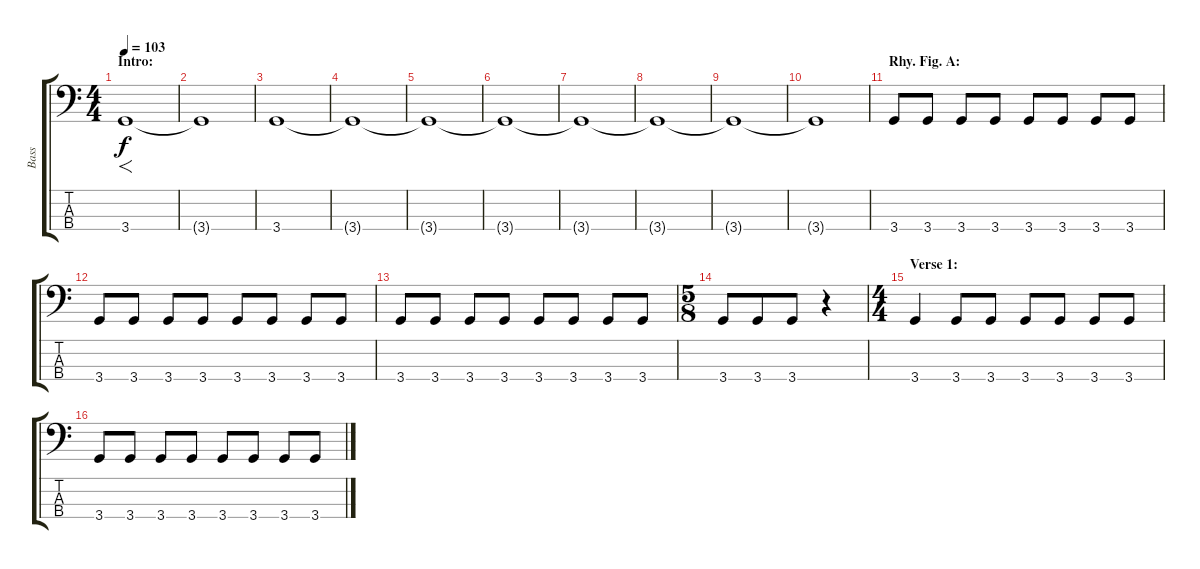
\track ("Bass" "Bass") {instrument electricbasspick}
\staff {score tabs}
\tuning (G2 D2 A1 E1) {hide}
\ts (4 4)
\section ("" "Intro:")
\tempo 103
\clef f4
\ks c
3.4.1{f dy f instrument stringensemble1} |
3.4{t}.1{volume 2} |
3.4.1{volume 6} |
3.4{t}.1 |
3.4{t}.1 |
3.4{t}.1 |
3.4{t}.1 |
3.4{t}.1 |
3.4{t}.1 |
3.4{t}.1 |
\section ("" "Rhy. Fig. A:")
3.4.8{volume 16 instrument electricbasspick} 3.4.8 3.4.8 3.4.8 3.4.8 3.4.8 3.4.8 3.4.8 |
3.4.8 3.4.8 3.4.8 3.4.8 3.4.8 3.4.8 3.4.8 3.4.8 |
3.4.8 3.4.8 3.4.8 3.4.8 3.4.8 3.4.8 3.4.8 3.4.8 |
\ts (5 8)
3.4.8 3.4.8 3.4.8 r.4 |
\ts (4 4)
\section ("" "Verse 1:")
3.4.4 3.4.8 3.4.8 3.4.8 3.4.8 3.4.8 3.4.8 |
3.4.8 3.4.8 3.4.8 3.4.8 3.4.8 3.4.8 3.4.8 3.4.8
